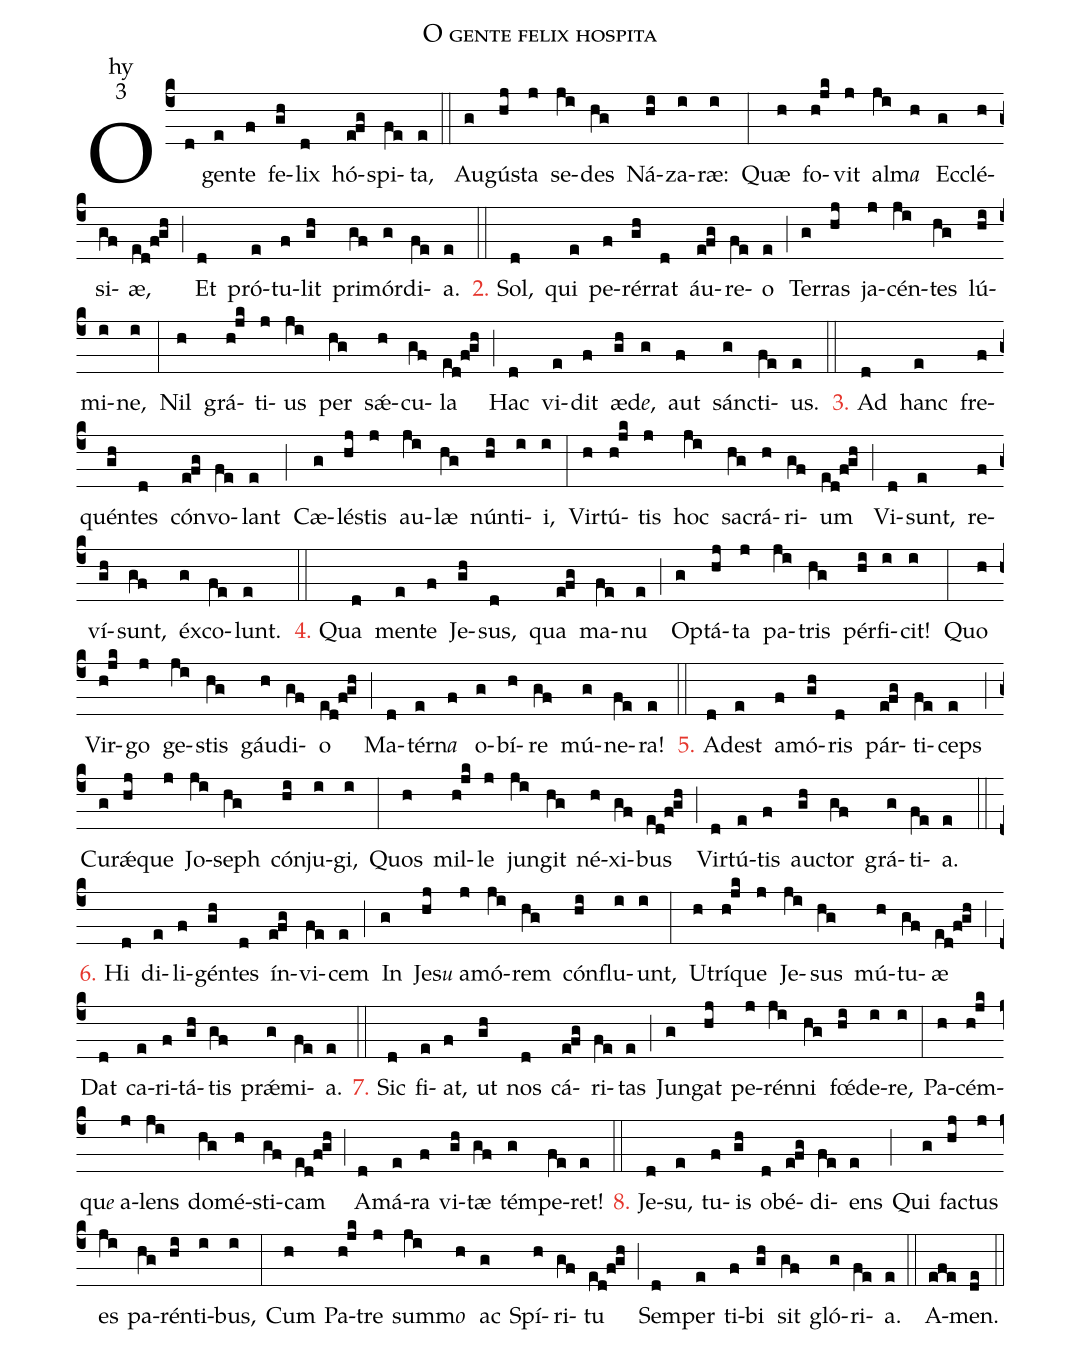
name: O gente felix hospita;
office-part: hy;
mode:3;
%%
(c4) O(d) gen(e)te(f) fe(gh)lix(d) hó(e!fg)spi(fe)ta,(e) (::)
Au(g)gú(hj)sta(j) se(ji)des(hg) Ná(hi)za(i)ræ:(i) (:)
Quæ(h) fo(h!jk)vit(j) al(ji)m<i>a</i>(h) Ec(g)clé(h)si(gf)æ,(ed!f!gh) (;)
Et(d) pró(e)tu(f)lit(gh) pri(gf)mór(g)di(fe)a.(e) (::)

<c>2.</c> Sol,(d) qui(e) pe(f)rér(gh)rat(d) áu(e!fg)re(fe)o(e) (;)
Ter(g)ras(hj) ja(j)cén(ji)tes(hg) lú(hi)mi(i)ne,(i) (:)
Nil(h) grá(h!jk)ti(j)us(ji) per(hg) sǽ(h)cu(gf)la(ed!f!gh) (;)
Hac(d) vi(e)dit(f) æ(gh)d<i>e</i>,(g) aut(f) sán(g)cti(fe)us.(e) (::)

<c>3.</c> Ad(d) hanc(e) fre(f)quén(gh)tes(d) cón(e!fg)vo(fe)lant(e) (;)
Cæ(g)lé(hj)stis(j) au(ji)læ(hg) nún(hi)ti(i)i,(i) (:)
Vir(h)tú(h!jk)tis(j) hoc(ji) sa(hg)crá(h)ri(gf)um(ed!f!gh) (;)
Vi(d)sunt,(e) re(f)ví(gh)sunt,(gf) éx(g)co(fe)lunt.(e) (::)

<c>4.</c> Qua(d) men(e)te(f) Je(gh)sus,(d) qua(e!fg) ma(fe)nu(e) (;)
Op(g)tá(hj)ta(j) pa(ji)tris(hg) pér(hi)fi(i)cit!(i) (:)
Quo(h) Vir(h!jk)go(j) ge(ji)stis(hg) gáu(h)di(gf)o(ed!f!gh) (;)
Ma(d)tér(e)n<i>a</i>(f) o(g)bí(h)re(gf) mú(g)ne(fe)ra!(e) (::)

<c>5.</c> A(d)dest(e) a(f)mó(gh)ris(d) pár(e!fg)ti(fe)ceps(e) (;)
Cu(g)rǽ(hj)que(j) Jo(ji)seph(hg) cón(hi)ju(i)gi,(i) (:)
Quos(h) mil(h!jk)le(j) jun(ji)git(hg) né(h)xi(gf)bus(ed!f!gh) (;)
Vir(d)tú(e)tis(f) au(gh)ctor(gf) grá(g)ti(fe)a.(e) (::)

<c>6.</c> Hi(d) di(e)li(f)gén(gh)tes(d) ín(e!fg)vi(fe)cem(e) (;)
In(g) Je(hj)s<e>u</e> a(j)mó(ji)rem(hg) cón(hi)flu(i)unt,(i) (:)
U(h)trí(h!jk)que(j) Je(ji)sus(hg) mú(h)tu(gf)æ(ed!f!gh) (;)
Dat(d) ca(e)ri(f)tá(gh)tis(gf) prǽ(g)mi(fe)a.(e) (::)

<c>7.</c> Sic(d) fi(e)at,(f) ut(gh) nos(d) cá(e!fg)ri(fe)tas(e) (;)
Jun(g)gat(hj) pe(j)rén(ji)ni(hg) f<sp>'oe</sp>(hi)de(i)re,(i) (:)
Pa(h)cém(h!jk)qu<e>e</e> a(j)lens(ji) do(hg)mé(h)sti(gf)cam(ed!f!gh) (;)
A(d)má(e)ra(f) vi(gh)tæ(gf) tém(g)pe(fe)ret!(e) (::)

<c>8.</c> Je(d)su,(e) tu(f)is(gh) o(d)bé(e!fg)di(fe)ens(e) (;)
Qui(g) fa(hj)ctus(j) es(ji) pa(hg)rén(hi)ti(i)bus,(i) (:)
Cum(h) Pa(h!jk)tre(j) sum(ji)m<i>o</i>(h) ac(g) Spí(h)ri(gf)tu(ed!f!gh) (;)
Sem(d)per(e) ti(f)bi(gh) sit(gf) gló(g)ri(fe)a.(e) (::)

A(efe)men.(de) (::)
